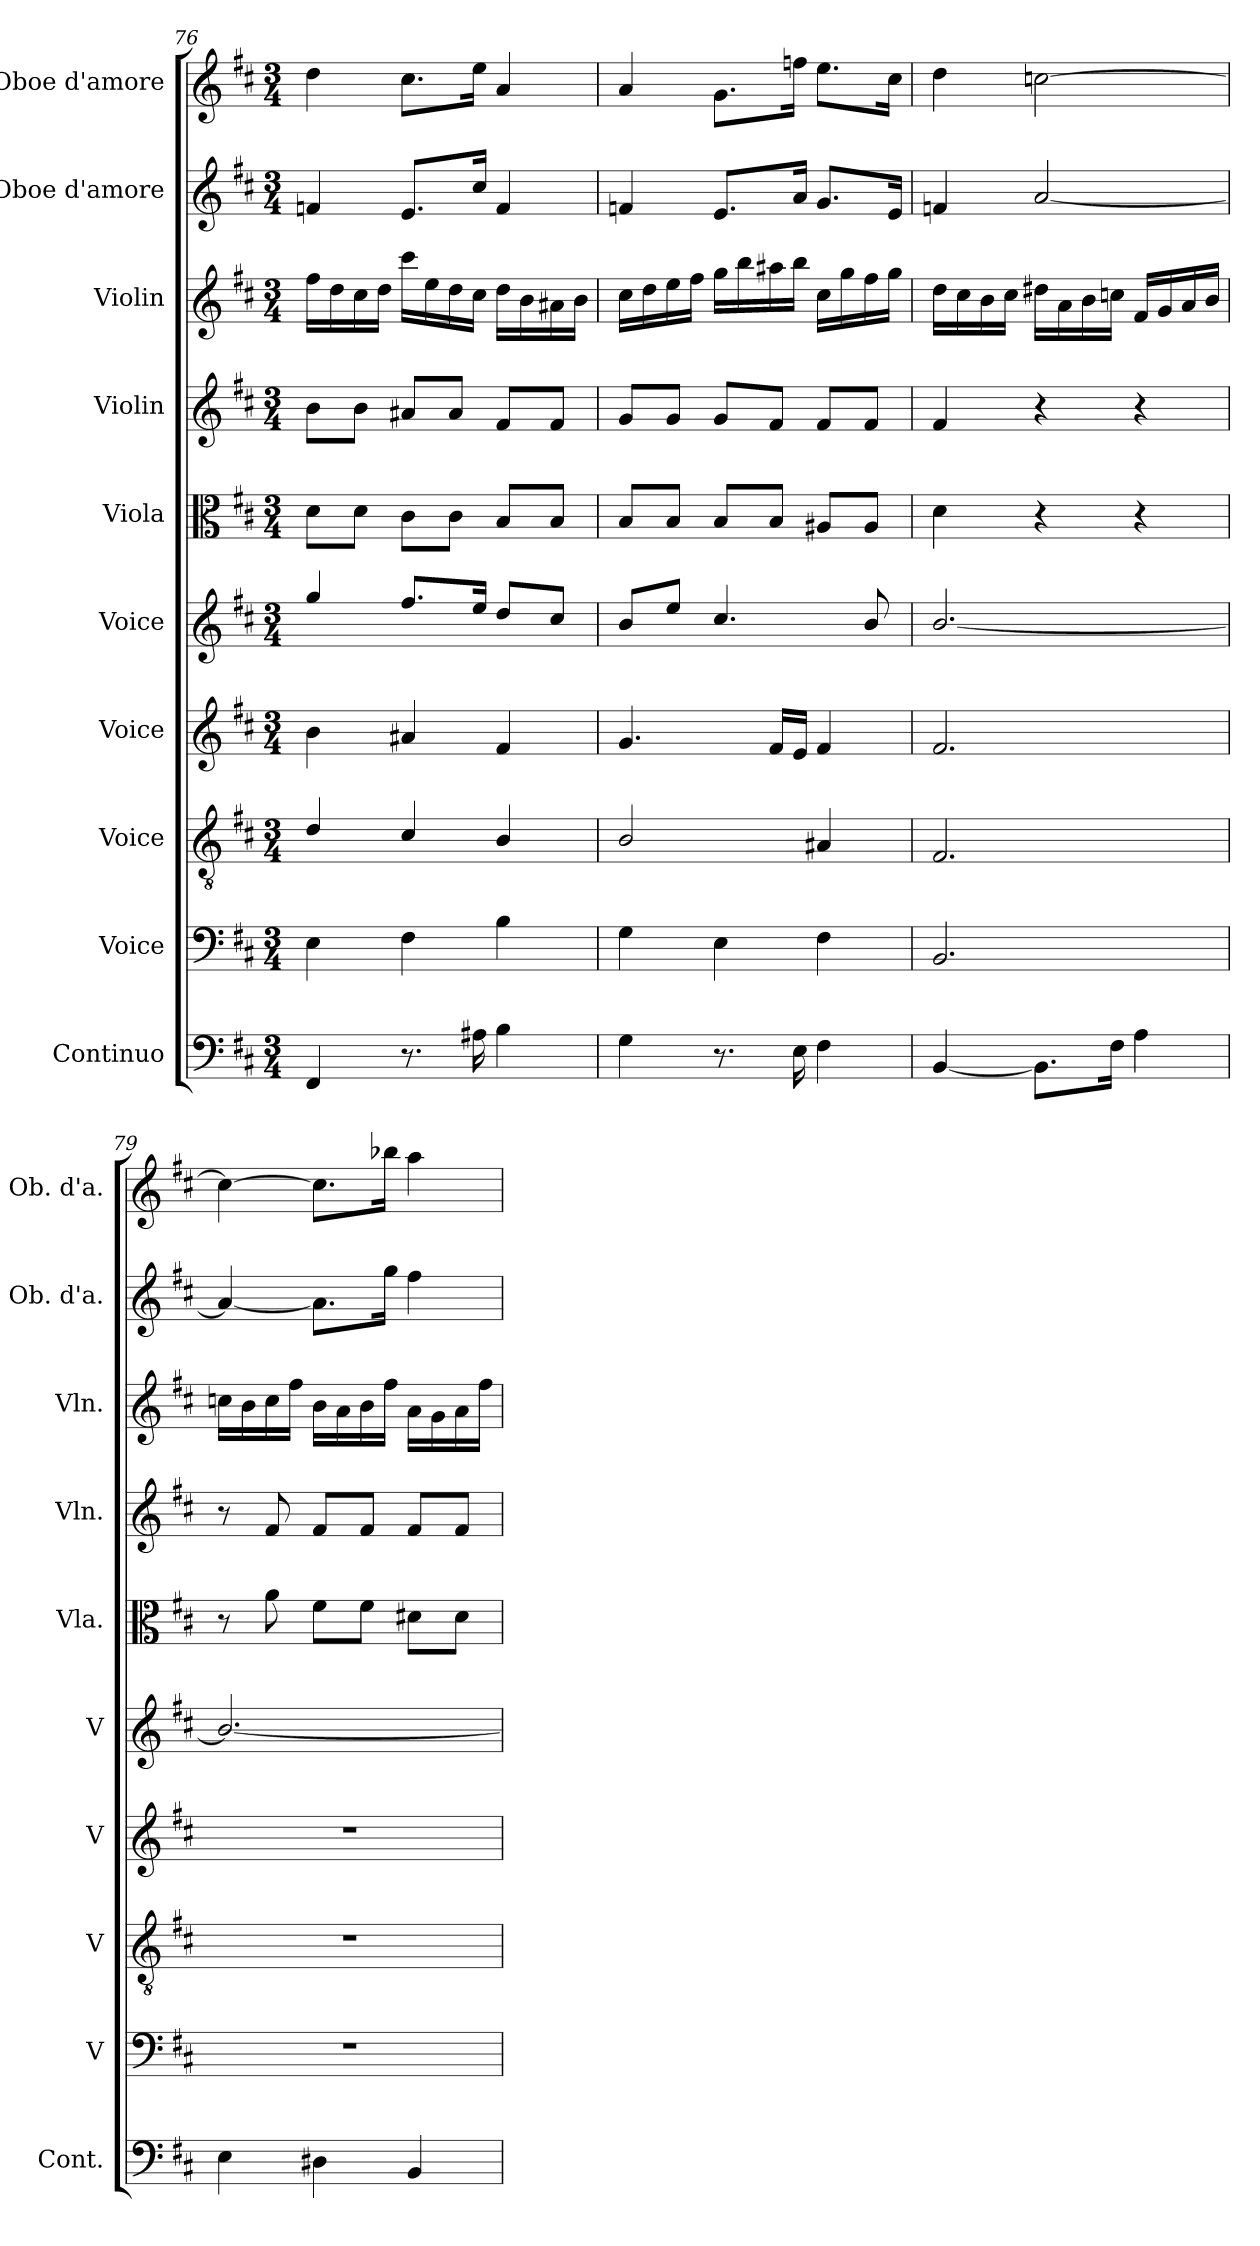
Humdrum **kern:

**kern	**kern	**kern	**kern	**kern	**kern	**kern	**kern	**kern	**kern
*part10	*part9	*part8	*part7	*part6	*part5	*part4	*part3	*part2	*part1
*staff10	*staff9	*staff8	*staff7	*staff6	*staff5	*staff4	*staff3	*staff2	*staff1
*I"Continuo	*I"Voice	*I"Voice	*I"Voice	*I"Voice	*I"Viola	*I"Violin	*I"Violin	*I"Oboe d'amore	*I"Oboe d'amore
*I'Cont.	*I'V	*I'V	*I'V	*I'V	*I'Vla.	*I'Vln.	*I'Vln.	*I'Ob. d'a.	*I'Ob. d'a.
*clefF4	*clefF4	*clefGv2	*clefG2	*clefG2	*clefC3	*clefG2	*clefG2	*clefG2	*clefG2
*ITrd7c12	*	*	*	*	*	*	*	*ITrd2c3	*ITrd2c3
*k[f#c#]	*k[f#c#]	*k[f#c#]	*k[f#c#]	*k[f#c#]	*k[f#c#]	*k[f#c#]	*k[f#c#]	*k[f#c#g#d#a#]	*k[f#c#g#d#a#]
*M3/4	*M3/4	*M3/4	*M3/4	*M3/4	*M3/4	*M3/4	*M3/4	*M3/4	*M3/4
=76	=76	=76	=76	=76	=76	=76	=76	=76	=76
4FFF#/	4E\	4d/	4b\	4gg/	8d\L	8b\L	16ff#\LL	4dn/	4b\
.	.	.	.	.	.	.	16dd\	.	.
.	.	.	.	.	8d\J	8b\J	16cc#\	.	.
.	.	.	.	.	.	.	16dd\JJ	.	.
8.r	4F#\	4c#/	4a#X/	8.ff#/L	8c#\L	8a#X/L	16ccc#\LL	8.c#/L	8.a#\L
.	.	.	.	.	.	.	16ee\	.	.
.	.	.	.	.	8c#\J	8a#/J	16dd\	.	.
16AA#X\	.	.	.	16ee/Jk	.	.	16cc#\JJ	16a#/Jk	16cc#\Jk
4BB\	4B\	4B/	4f#/	8dd/L	8B/L	8f#/L	16dd\LL	4d/	4f#/
.	.	.	.	.	.	.	16b\	.	.
.	.	.	.	8cc#/J	8B/J	8f#/J	16a#X\	.	.
.	.	.	.	.	.	.	16b\JJ	.	.
!!LO:PB:g=z
=77	=77	=77	=77	=77	=77	=77	=77	=77	=77
4GG\	4G\	2B/	4.g/	8b/L	8B/L	8g/L	16cc#\LL	4dn/	4f#/
.	.	.	.	.	.	.	16dd\	.	.
.	.	.	.	8ee/J	8B/J	8g/J	16ee\	.	.
.	.	.	.	.	.	.	16ff#\JJ	.	.
8.r	4E\	.	.	4.cc#/	8B/L	8g/L	16gg\LL	8.c#/L	8.e\L
.	.	.	.	.	.	.	16bb\	.	.
.	.	.	16f#/LL	.	8B/J	8f#/J	16aa#X\	.	.
16EE\	.	.	16e/JJ	.	.	.	16bb\JJ	16f#/Jk	16ddn\Jk
4FF#\	4F#\	4A#X/	4f#/	.	8A#X/L	8f#/L	16cc#\LL	8.e/L	8.cc#\L
.	.	.	.	.	.	.	16gg\	.	.
.	.	.	.	8b/	8A#/J	8f#/J	16ff#\	.	.
.	.	.	.	.	.	.	16gg\JJ	16c#/Jk	16a#\Jk
=78	=78	=78	=78	=78	=78	=78	=78	=78	=78
[4BBB/	2.BB/	2.F#/	2.f#/	[2.b/	4d\	4f#/	16dd\LL	4dn/	4b\
.	.	.	.	.	.	.	16cc#\	.	.
.	.	.	.	.	.	.	16b\	.	.
.	.	.	.	.	.	.	16cc#\JJ	.	.
8.BBB\L]	.	.	.	.	4r	4r	16dd#X\LL	[2f#/	[2an\
.	.	.	.	.	.	.	16a\	.	.
.	.	.	.	.	.	.	16b\	.	.
16FF#\Jk	.	.	.	.	.	.	16ccn\JJ	.	.
4AA\	.	.	.	.	4r	4r	16f#/LL	.	.
.	.	.	.	.	.	.	16g/	.	.
.	.	.	.	.	.	.	16a/	.	.
.	.	.	.	.	.	.	16b/JJ	.	.
=79	=79	=79	=79	=79	=79	=79	=79	=79	=79
4EE\	2.r	2.r	2.r	2.b/_	8r	8r	16ccn\LL	4f#/_	4a\_
.	.	.	.	.	.	.	16b\	.	.
.	.	.	.	.	8a\	8f#/	16cc\	.	.
.	.	.	.	.	.	.	16ff#\JJ	.	.
4DD#X\	.	.	.	.	8f#\L	8f#/L	16b\LL	8.f#\L]	8.a\L]
.	.	.	.	.	.	.	16a\	.	.
.	.	.	.	.	8f#\J	8f#/J	16b\	.	.
.	.	.	.	.	.	.	16ff#\JJ	16ee\Jk	16ggn\Jk
4BBB/	.	.	.	.	8d#X\L	8f#/L	16a\LL	4dd#\	4ff#\
.	.	.	.	.	.	.	16g\	.	.
.	.	.	.	.	8d#\J	8f#/J	16a\	.	.
.	.	.	.	.	.	.	16ff#\JJ	.	.
=	=	=	=	=	=	=	=	=	=
*-	*-	*-	*-	*-	*-	*-	*-	*-	*-
